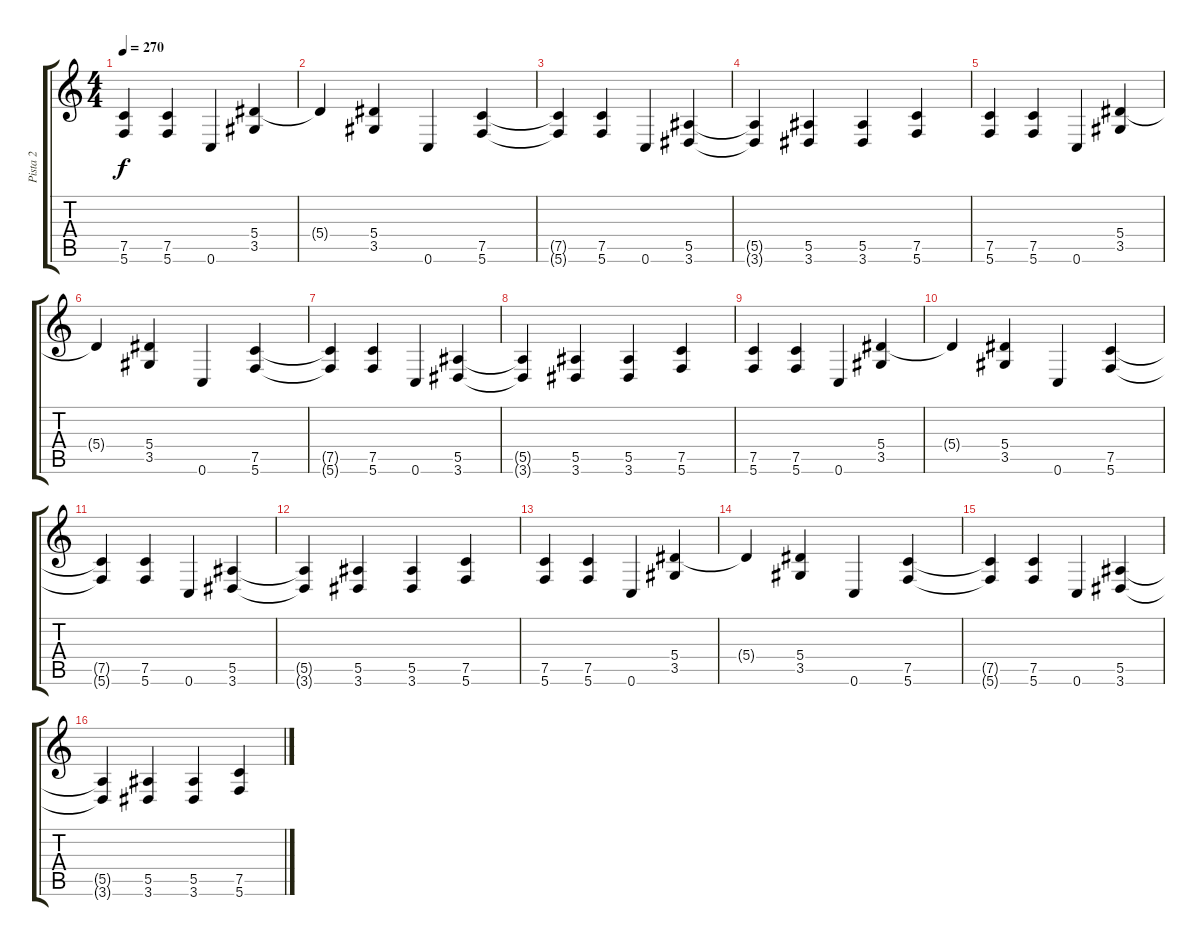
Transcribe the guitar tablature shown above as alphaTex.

\track ("Pista 2" "Pista 2") {instrument distortionguitar}
\staff {score tabs}
\tuning (C4 G3 Eb3 Bb2 F2 C2) {hide}
\ts (4 4)
\tempo 270
\clef g2
\ks c
(7.5 5.6).4{dy f} (7.5 5.6).4 0.6.4 (5.4 3.5).4 |
5.4{t}.4 (5.4 3.5).4 0.6.4 (7.5 5.6).4 |
(7.5{t} 5.6{t}).4 (7.5 5.6).4 0.6.4 (5.5 3.6).4 |
(5.5{t} 3.6{t}).4 (5.5 3.6).4 (5.5 3.6).4 (7.5 5.6).4 |
(7.5 5.6).4 (7.5 5.6).4 0.6.4 (5.4 3.5).4 |
5.4{t}.4 (5.4 3.5).4 0.6.4 (7.5 5.6).4 |
(7.5{t} 5.6{t}).4 (7.5 5.6).4 0.6.4 (5.5 3.6).4 |
(5.5{t} 3.6{t}).4 (5.5 3.6).4 (5.5 3.6).4 (7.5 5.6).4 |
(7.5 5.6).4 (7.5 5.6).4 0.6.4 (5.4 3.5).4 |
5.4{t}.4 (5.4 3.5).4 0.6.4 (7.5 5.6).4 |
(7.5{t} 5.6{t}).4 (7.5 5.6).4 0.6.4 (5.5 3.6).4 |
(5.5{t} 3.6{t}).4 (5.5 3.6).4 (5.5 3.6).4 (7.5 5.6).4 |
(7.5 5.6).4 (7.5 5.6).4 0.6.4 (5.4 3.5).4 |
5.4{t}.4 (5.4 3.5).4 0.6.4 (7.5 5.6).4 |
(7.5{t} 5.6{t}).4 (7.5 5.6).4 0.6.4 (5.5 3.6).4 |
(5.5{t} 3.6{t}).4 (5.5 3.6).4 (5.5 3.6).4 (7.5 5.6).4
